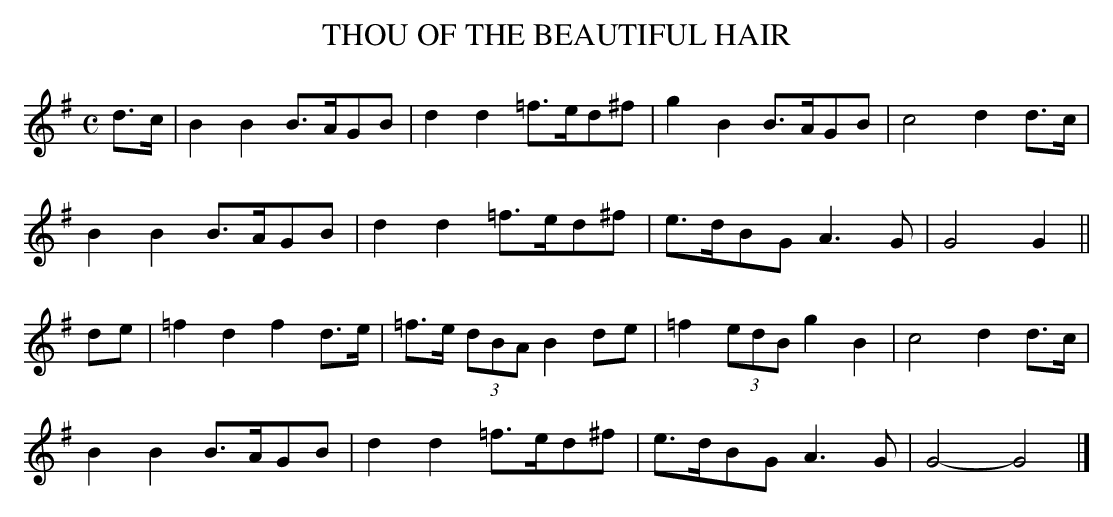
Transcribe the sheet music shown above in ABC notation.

X:1
T:THOU OF THE BEAUTIFUL HAIR
Y:"moderate"
M:C
L:1/8
K:G
d>c|B2B2B>AGB|d2d2=f>ed^f|g2B2B>AGB|c4d2d>c|
B2B2B>AGB|d2d2=f>ed^f|e>dBG A3G|G4G2||
de|=f2d2f2d>e|=f>e (3dBA B2de|=f2 (3edB g2B2|c4d2d>c|
B2B2B>AGB|d2d2=f>ed^f|e>dBG A3G|G4-G4|]
